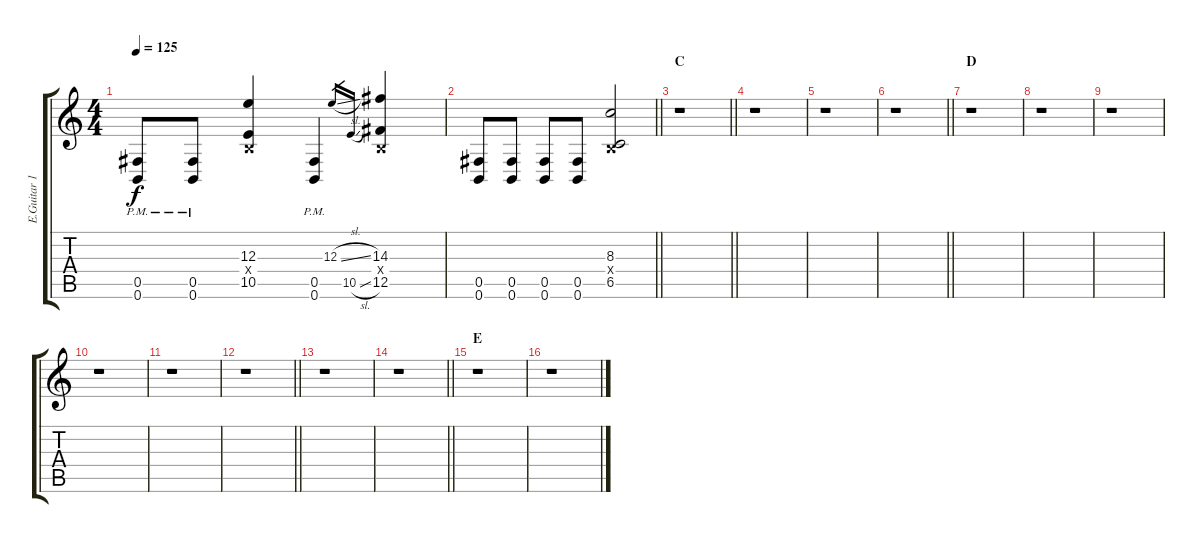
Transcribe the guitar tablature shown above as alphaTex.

\track ("E.Guitar 1" "E.Guitar 1") {instrument overdrivenguitar}
\staff {score tabs}
\tuning (Db4 Ab3 E3 B2 Gb2 B1) {hide}
\ts (4 4)
\tempo 125
\clef g2
\ks c
(0.5{pm} 0.6).8{dy f} (0.5{pm} 0.6).8 (12.3 0.4{x} 10.5).4 (0.5 0.6{pm}).4 12.3{sl}.16{gr} 10.5{sl}.16{gr} (14.3 0.4{x} 12.5).4 |
\barLineRight lightlight
(0.5 0.6).8 (0.5 0.6).8 (0.5 0.6).8 (0.5 0.6).8 (8.3 0.4{x} 6.5).2 |
\section ("" "C")
\barLineRight lightlight
r.1 |
r.1 |
r.1 |
\barLineRight lightlight
r.1 |
\section ("" "D")
r.1 |
r.1 |
r.1 |
r.1 |
r.1 |
\barLineRight lightlight
r.1 |
r.1 |
\barLineRight lightlight
r.1 |
\section ("" "E")
r.1 |
r.1
